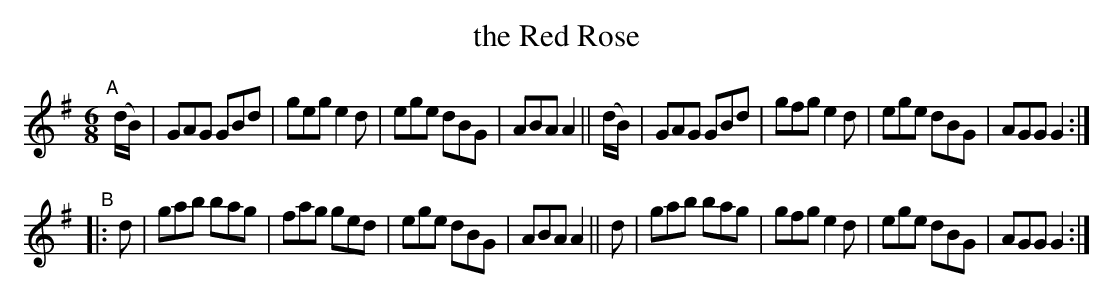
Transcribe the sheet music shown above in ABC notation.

X:1
T: the Red Rose
M: 6/8
L: 1/8
K: G
"^A"\
[|](d/B/) | GAG GBd | geg e2d | ege dBG | ABA A2 \
|| (d/B/) | GAG GBd | gfg e2d | ege dBG | AGG G2 :|
"^B"\
|: d | gab bag | fag ged | ege dBG | ABA A2 \
|| d | gab bag | gfg e2d | ege dBG | AGG G2 :|
